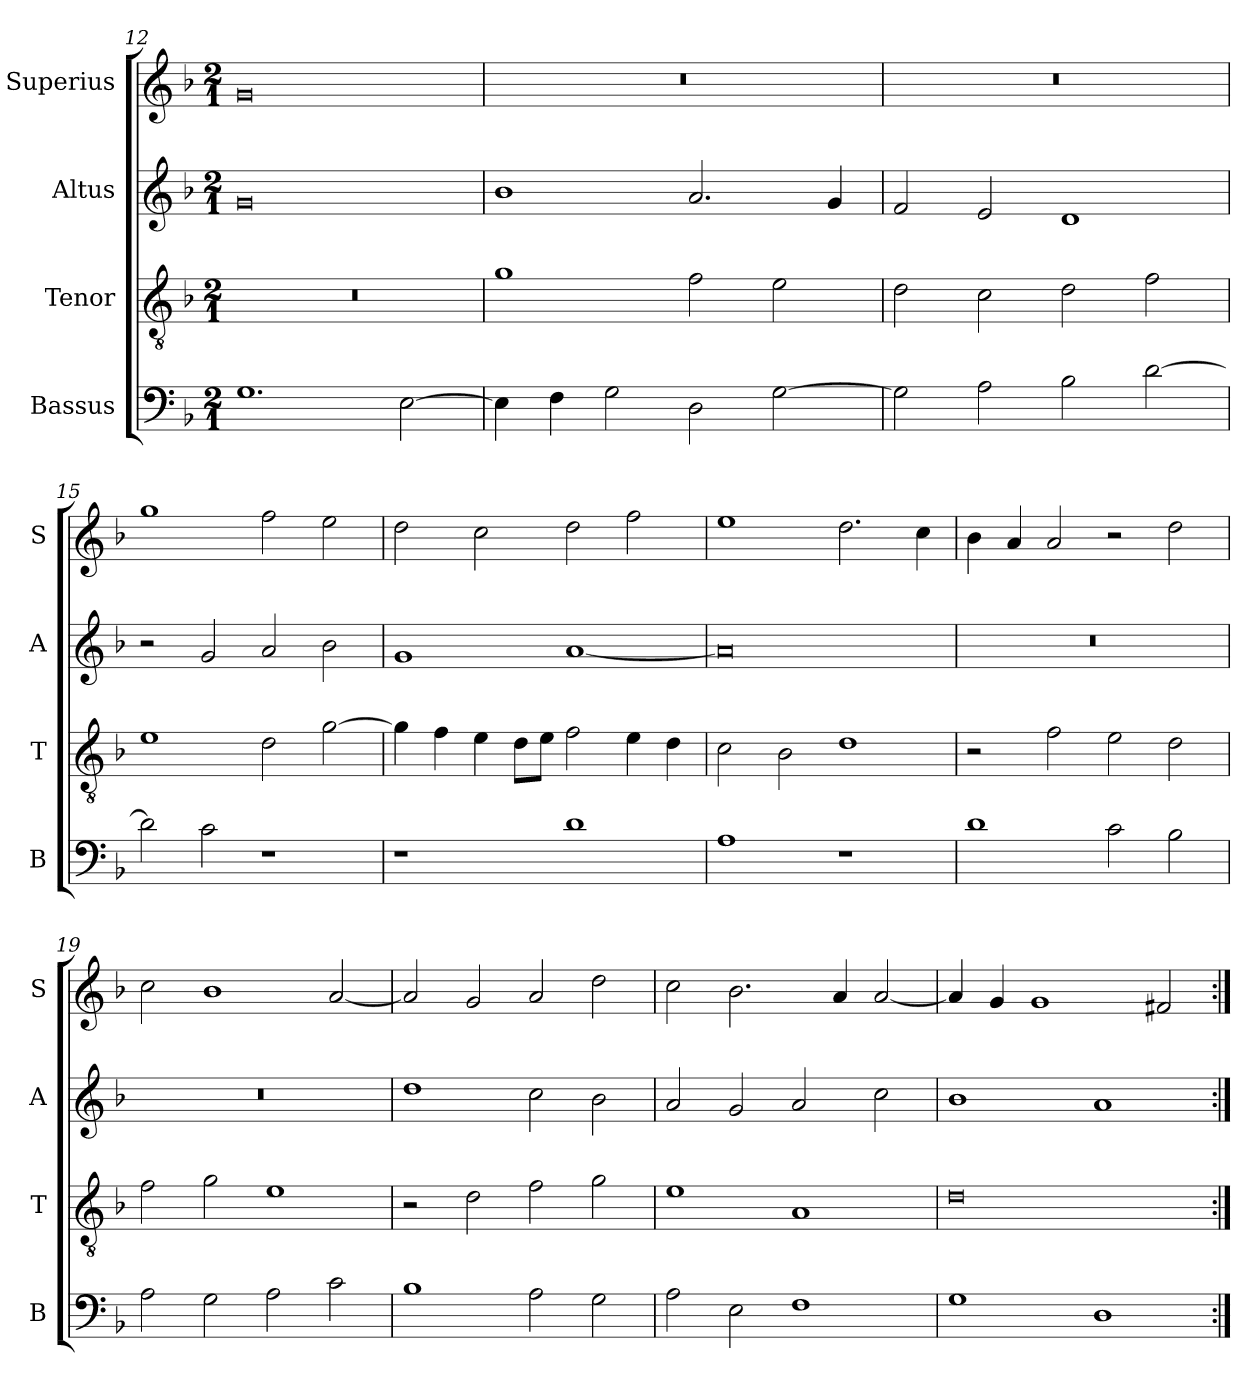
**kern	**kern	**kern	**kern
*part4	*part3	*part2	*part1
*staff4	*staff3	*staff2	*staff1
*I"Bassus	*I"Tenor	*I"Altus	*I"Superius
*I'B	*I'T	*I'A	*I'S
*clefF4	*clefGv2	*clefG2	*clefG2
*k[b-]	*k[b-]	*k[b-]	*k[b-]
*M2/1	*M2/1	*M2/1	*M2/1
=12	=12	=12	=12
1.G	0r	0g	0g
[2E\	.	.	.
=13	=13	=13	=13
4E\]	1g	1b-	0r
4F\	.	.	.
2G\	.	.	.
2D\	2f\	2.a/	.
[2G\	2e\	.	.
.	.	4g/	.
=14	=14	=14	=14
2G\]	2d\	2f/	0r
2A\	2c\	2e/	.
2B-\	2d\	1d	.
[2d\	2f\	.	.
=15	=15	=15	=15
2d\]	1e	2r	1gg
2c\	.	2g/	.
1r	2d\	2a/	2ff\
.	[2g\	2b-\	2ee\
=16	=16	=16	=16
1r	4g\]	1g	2dd\
.	4f\	.	.
.	4e\	.	2cc\
.	8d\L	.	.
.	8e\J	.	.
1d	2f\	[1a	2dd\
.	4e\	.	2ff\
.	4d\	.	.
=17	=17	=17	=17
1A	2c\	0a]	1ee
.	2B-\	.	.
1r	1d	.	2.dd\
.	.	.	4cc\
=18	=18	=18	=18
1d	2r	0r	4b-\
.	.	.	4a/
.	2f\	.	2a/
2c\	2e\	.	2r
2B-\	2d\	.	2dd\
=19	=19	=19	=19
2A\	2f\	0r	2cc\
2G\	2g\	.	1b-
2A\	1e	.	.
2c\	.	.	[2a/
=20	=20	=20	=20
1B-	2r	1dd	2a/]
.	2d\	.	2g/
2A\	2f\	2cc\	2a/
2G\	2g\	2b-\	2dd\
=21	=21	=21	=21
2A\	1e	2a/	2cc\
2E\	.	2g/	2.b-\
1F	1A	2a/	.
.	.	.	4a/
.	.	2cc\	[2a/
=22	=22	=22	=22
1G	0d	1b-	4a/]
.	.	.	4g/
.	.	.	1g
1D	.	1a	.
.	.	.	2f#X/
=:|!	=:|!	=:|!	=:|!
*-	*-	*-	*-
